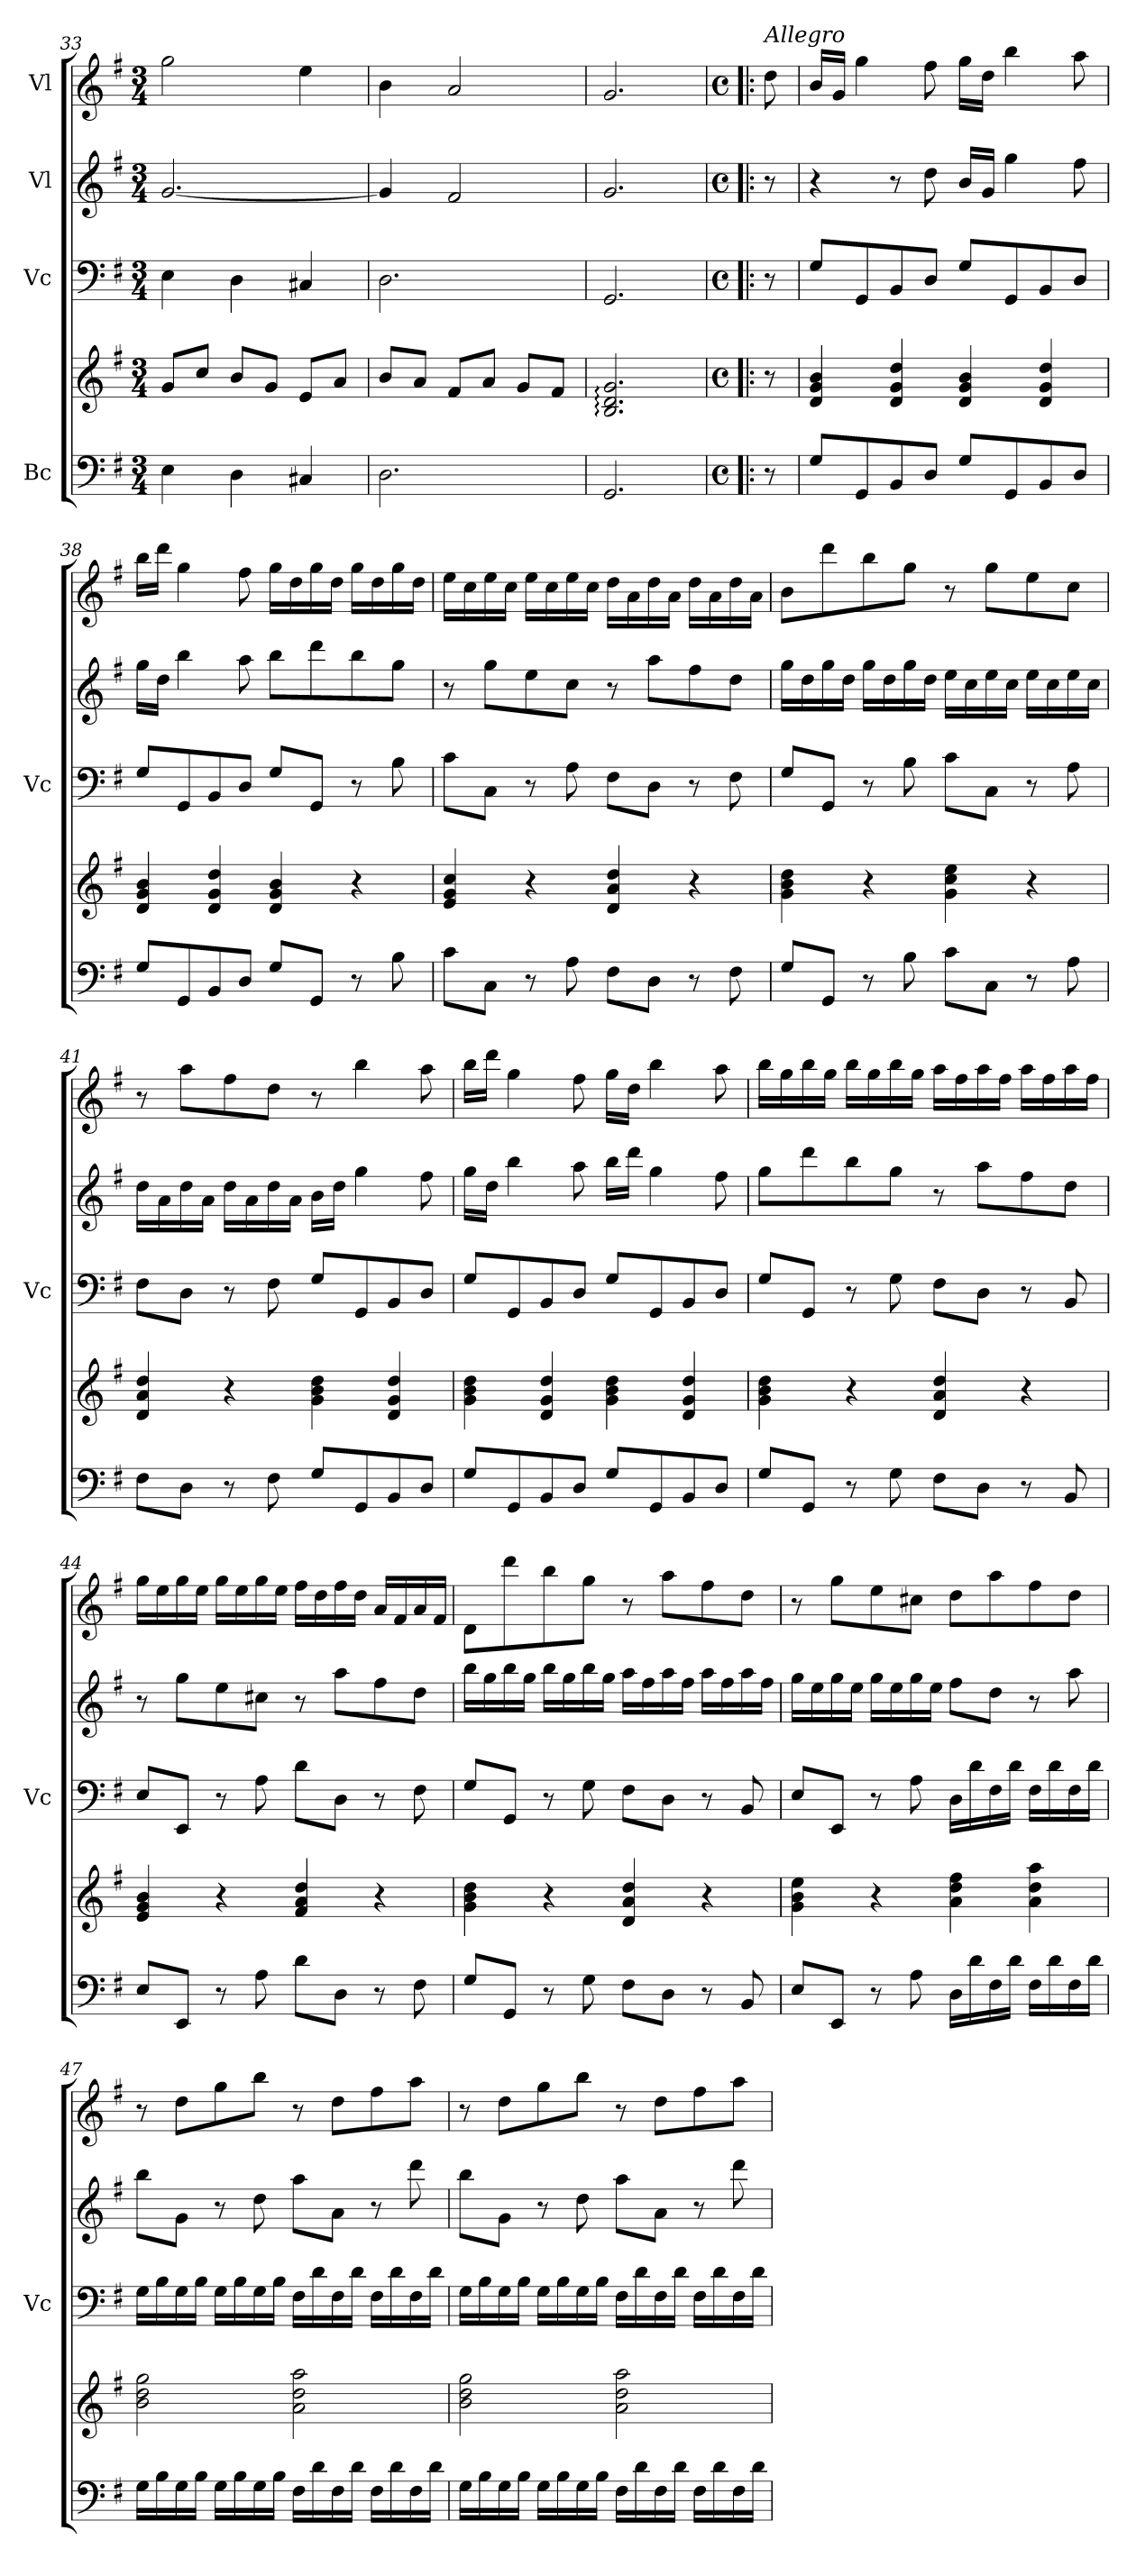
**kern	**kern	**kern	**kern	**kern
*part4	*part4	*part3	*part2	*part1
*staff5	*staff4	*staff3	*staff2	*staff1
*I"Bc	*	*I"Vc	*I"Vl	*I"Vl
*	*	*I'Vc	*	*
*clefF4	*clefG2	*clefF4	*clefG2	*clefG2
*k[f#]	*k[f#]	*k[f#]	*k[f#]	*k[f#]
*M3/4	*M3/4	*M3/4	*M3/4	*M3/4
=33	=33	=33	=33	=33
4E\	8g/L	4E\	[2.g/	2gg\
.	8cc/J	.	.	.
4D\	8b/L	4D\	.	.
.	8g/J	.	.	.
4C#X/	8e/L	4C#X/	.	4ee\
.	8a/J	.	.	.
=34	=34	=34	=34	=34
2.D\	8b/L	2.D\	4g/]	4b\
.	8a/J	.	.	.
.	8f#/L	.	2f#/	2a/
.	8a/J	.	.	.
.	8g/L	.	.	.
.	8f#/J	.	.	.
=35	=35	=35	=35	=35
2.GG/	2.B/: 2.d/: 2.g/:	2.GG/	2.g/	2.g/
!!LO:PB:g=z
=36!|:	=36!|:	=36!|:	=36!|:	=36!|:
*M4/4	*M4/4	*M4/4	*M4/4	*M4/4
*met(c)	*met(c)	*met(c)	*met(c)	*met(c)
*	*	*	*	*MM90
!	!	!	!	!LO:TX:a:i:t=Allegro
8r	8r	8r	8r	8dd\
=37	=37	=37	=37	=37
8G/L	4d/ 4g/ 4b/	8G/L	4r	16b/LL
.	.	.	.	16g/JJ
8GG/	.	8GG/	.	4gg\
8BB/	4d/ 4g/ 4dd/	8BB/	8r	.
8D/J	.	8D/J	8dd\	8ff#\
8G/L	4d/ 4g/ 4b/	8G/L	16b/LL	16gg\LL
.	.	.	16g/JJ	16dd\JJ
8GG/	.	8GG/	4gg\	4bb\
8BB/	4d/ 4g/ 4dd/	8BB/	.	.
8D/J	.	8D/J	8ff#\	8aa\
=38	=38	=38	=38	=38
8G/L	4d/ 4g/ 4b/	8G/L	16gg\LL	16bb\LL
.	.	.	16dd\JJ	16ddd\JJ
8GG/	.	8GG/	4bb\	4gg\
8BB/	4d/ 4g/ 4dd/	8BB/	.	.
8D/J	.	8D/J	8aa\	8ff#\
8G/L	4d/ 4g/ 4b/	8G/L	8bb\L	16gg\LL
.	.	.	.	16dd\
8GG/J	.	8GG/J	8ddd\	16gg\
.	.	.	.	16dd\JJ
8r	4r	8r	8bb\	16gg\LL
.	.	.	.	16dd\
8B\	.	8B\	8gg\J	16gg\
.	.	.	.	16dd\JJ
=39	=39	=39	=39	=39
8c\L	4e/ 4g/ 4cc/	8c\L	8r	16ee\LL
.	.	.	.	16cc\
8C\J	.	8C\J	8gg\L	16ee\
.	.	.	.	16cc\JJ
8r	4r	8r	8ee\	16ee\LL
.	.	.	.	16cc\
8A\	.	8A\	8cc\J	16ee\
.	.	.	.	16cc\JJ
8F#\L	4d/ 4a/ 4dd/	8F#\L	8r	16dd\LL
.	.	.	.	16a\
8D\J	.	8D\J	8aa\L	16dd\
.	.	.	.	16a\JJ
8r	4r	8r	8ff#\	16dd\LL
.	.	.	.	16a\
8F#\	.	8F#\	8dd\J	16dd\
.	.	.	.	16a\JJ
=40	=40	=40	=40	=40
8G/L	4g\ 4b\ 4dd\	8G/L	16gg\LL	8b\L
.	.	.	16dd\	.
8GG/J	.	8GG/J	16gg\	8ddd\
.	.	.	16dd\JJ	.
8r	4r	8r	16gg\LL	8bb\
.	.	.	16dd\	.
8B\	.	8B\	16gg\	8gg\J
.	.	.	16dd\JJ	.
8c\L	4g\ 4cc\ 4ee\	8c\L	16ee\LL	8r
.	.	.	16cc\	.
8C\J	.	8C\J	16ee\	8gg\L
.	.	.	16cc\JJ	.
8r	4r	8r	16ee\LL	8ee\
.	.	.	16cc\	.
8A\	.	8A\	16ee\	8cc\J
.	.	.	16cc\JJ	.
!!LO:LB:g=z
=41	=41	=41	=41	=41
8F#\L	4d/ 4a/ 4dd/	8F#\L	16dd\LL	8r
.	.	.	16a\	.
8D\J	.	8D\J	16dd\	8aa\L
.	.	.	16a\JJ	.
8r	4r	8r	16dd\LL	8ff#\
.	.	.	16a\	.
8F#\	.	8F#\	16dd\	8dd\J
.	.	.	16a\JJ	.
8G/L	4g\ 4b\ 4dd\	8G/L	16b\LL	8r
.	.	.	16dd\JJ	.
8GG/	.	8GG/	4gg\	4bb\
8BB/	4d/ 4g/ 4dd/	8BB/	.	.
8D/J	.	8D/J	8ff#\	8aa\
=42	=42	=42	=42	=42
8G/L	4g\ 4b\ 4dd\	8G/L	16gg\LL	16bb\LL
.	.	.	16dd\JJ	16ddd\JJ
8GG/	.	8GG/	4bb\	4gg\
8BB/	4d/ 4g/ 4dd/	8BB/	.	.
8D/J	.	8D/J	8aa\	8ff#\
8G/L	4g\ 4b\ 4dd\	8G/L	16bb\LL	16gg\LL
.	.	.	16ddd\JJ	16dd\JJ
8GG/	.	8GG/	4gg\	4bb\
8BB/	4d/ 4g/ 4dd/	8BB/	.	.
8D/J	.	8D/J	8ff#\	8aa\
=43	=43	=43	=43	=43
8G/L	4g\ 4b\ 4dd\	8G/L	8gg\L	16bb\LL
.	.	.	.	16gg\
8GG/J	.	8GG/J	8ddd\	16bb\
.	.	.	.	16gg\JJ
8r	4r	8r	8bb\	16bb\LL
.	.	.	.	16gg\
8G\	.	8G\	8gg\J	16bb\
.	.	.	.	16gg\JJ
8F#\L	4d/ 4a/ 4dd/	8F#\L	8r	16aa\LL
.	.	.	.	16ff#\
8D\J	.	8D\J	8aa\L	16aa\
.	.	.	.	16ff#\JJ
8r	4r	8r	8ff#\	16aa\LL
.	.	.	.	16ff#\
8BB/	.	8BB/	8dd\J	16aa\
.	.	.	.	16ff#\JJ
=44	=44	=44	=44	=44
8E/L	4e/ 4g/ 4b/	8E/L	8r	16gg\LL
.	.	.	.	16ee\
8EE/J	.	8EE/J	8gg\L	16gg\
.	.	.	.	16ee\JJ
8r	4r	8r	8ee\	16gg\LL
.	.	.	.	16ee\
8A\	.	8A\	8cc#X\J	16gg\
.	.	.	.	16ee\JJ
8d\L	4f#/ 4a/ 4dd/	8d\L	8r	16ff#\LL
.	.	.	.	16dd\
8D\J	.	8D\J	8aa\L	16ff#\
.	.	.	.	16dd\JJ
8r	4r	8r	8ff#\	16a/LL
.	.	.	.	16f#/
8F#\	.	8F#\	8dd\J	16a/
.	.	.	.	16f#/JJ
!!LO:LB:g=z
=45	=45	=45	=45	=45
8G/L	4g\ 4b\ 4dd\	8G/L	16bb\LL	8d\L
.	.	.	16gg\	.
8GG/J	.	8GG/J	16bb\	8ddd\
.	.	.	16gg\JJ	.
8r	4r	8r	16bb\LL	8bb\
.	.	.	16gg\	.
8G\	.	8G\	16bb\	8gg\J
.	.	.	16gg\JJ	.
8F#\L	4d/ 4a/ 4dd/	8F#\L	16aa\LL	8r
.	.	.	16ff#\	.
8D\J	.	8D\J	16aa\	8aa\L
.	.	.	16ff#\JJ	.
8r	4r	8r	16aa\LL	8ff#\
.	.	.	16ff#\	.
8BB/	.	8BB/	16aa\	8dd\J
.	.	.	16ff#\JJ	.
=46	=46	=46	=46	=46
8E/L	4g\ 4b\ 4ee\	8E/L	16gg\LL	8r
.	.	.	16ee\	.
8EE/J	.	8EE/J	16gg\	8gg\L
.	.	.	16ee\JJ	.
8r	4r	8r	16gg\LL	8ee\
.	.	.	16ee\	.
8A\	.	8A\	16gg\	8cc#X\J
.	.	.	16ee\JJ	.
16D\LL	4a\ 4dd\ 4ff#\	16D\LL	8ff#\L	8dd\L
16d\	.	16d\	.	.
16F#\	.	16F#\	8dd\J	8aa\
16d\JJ	.	16d\JJ	.	.
16F#\LL	4a\ 4dd\ 4aa\	16F#\LL	8r	8ff#\
16d\	.	16d\	.	.
16F#\	.	16F#\	8aa\	8dd\J
16d\JJ	.	16d\JJ	.	.
=47	=47	=47	=47	=47
16G\LL	2b\ 2dd\ 2gg\	16G\LL	8bb\L	8r
16B\	.	16B\	.	.
16G\	.	16G\	8g\J	8dd\L
16B\JJ	.	16B\JJ	.	.
16G\LL	.	16G\LL	8r	8gg\
16B\	.	16B\	.	.
16G\	.	16G\	8dd\	8bb\J
16B\JJ	.	16B\JJ	.	.
16F#\LL	2a\ 2dd\ 2aa\	16F#\LL	8aa\L	8r
16d\	.	16d\	.	.
16F#\	.	16F#\	8a\J	8dd\L
16d\JJ	.	16d\JJ	.	.
16F#\LL	.	16F#\LL	8r	8ff#\
16d\	.	16d\	.	.
16F#\	.	16F#\	8ddd\	8aa\J
16d\JJ	.	16d\JJ	.	.
=48	=48	=48	=48	=48
16G\LL	2b\ 2dd\ 2gg\	16G\LL	8bb\L	8r
16B\	.	16B\	.	.
16G\	.	16G\	8g\J	8dd\L
16B\JJ	.	16B\JJ	.	.
16G\LL	.	16G\LL	8r	8gg\
16B\	.	16B\	.	.
16G\	.	16G\	8dd\	8bb\J
16B\JJ	.	16B\JJ	.	.
16F#\LL	2a\ 2dd\ 2aa\	16F#\LL	8aa\L	8r
16d\	.	16d\	.	.
16F#\	.	16F#\	8a\J	8dd\L
16d\JJ	.	16d\JJ	.	.
16F#\LL	.	16F#\LL	8r	8ff#\
16d\	.	16d\	.	.
16F#\	.	16F#\	8ddd\	8aa\J
16d\JJ	.	16d\JJ	.	.
=	=	=	=	=
*-	*-	*-	*-	*-
